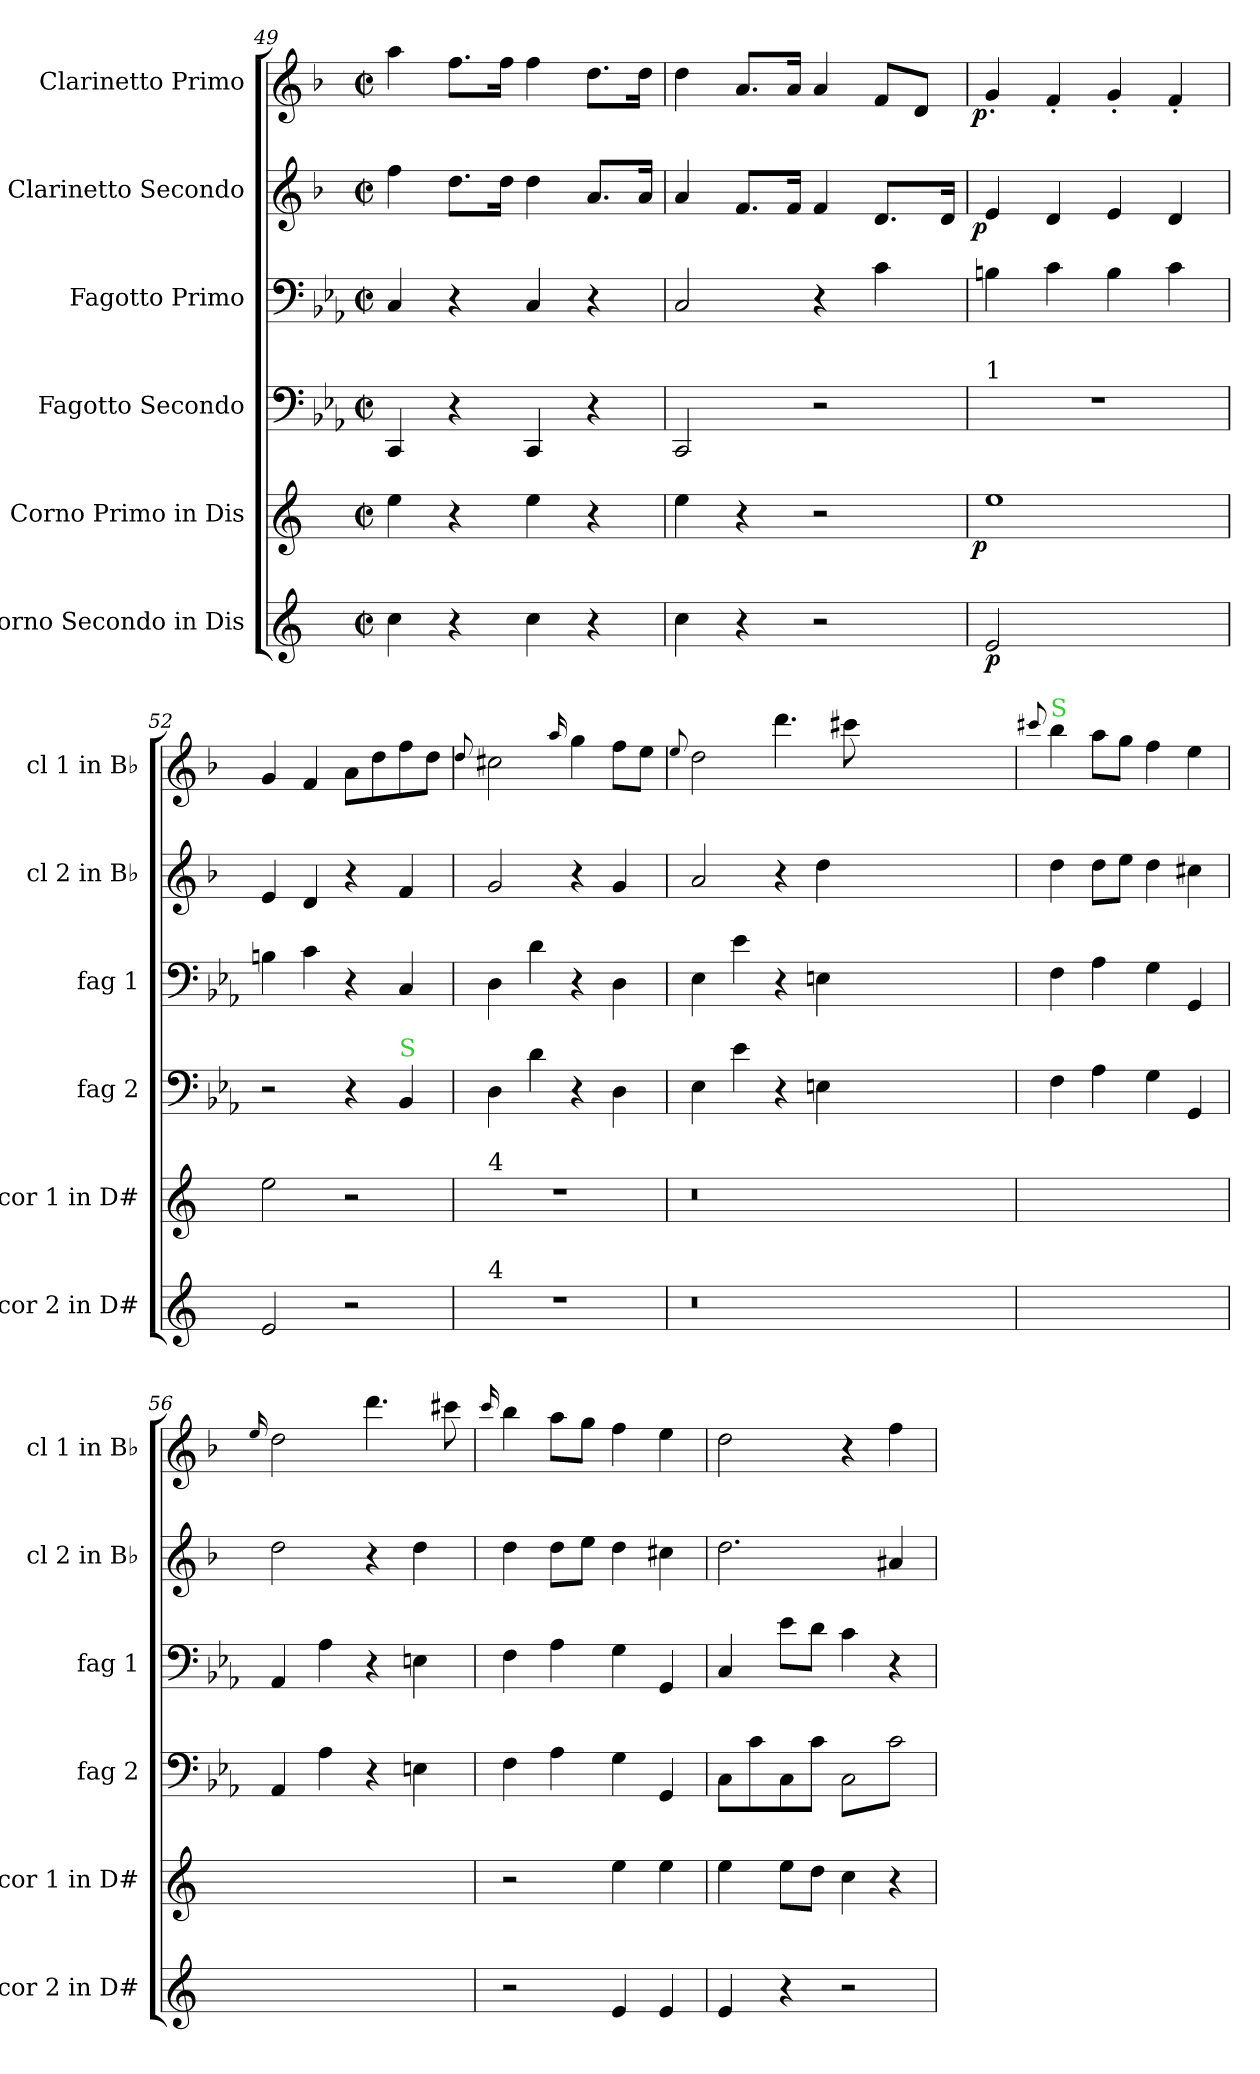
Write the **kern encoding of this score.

**kern	**dynam	**kern	**dynam	**kern	**dynam	**kern	**kern	**dynam	**kern	**dynam
*part6	*part6	*part5	*part5	*part4	*part4	*part3	*part2	*part2	*part1	*part1
*staff6	*staff6	*staff5	*staff5	*staff4	*staff4	*staff3	*staff2	*staff2	*staff1	*staff1
*I"Corno Secondo in Dis	*	*I"Corno Primo in Dis	*	*I"Fagotto Secondo	*	*I"Fagotto Primo	*I"Clarinetto Secondo	*	*I"Clarinetto Primo	*
*I'cor 2 in D#	*	*I'cor 1 in D#	*	*I'fag 2	*	*I'fag 1	*I'cl 2 in B♭	*	*I'cl 1 in B♭	*
*clefG2	*	*clefG2	*	*clefF4	*	*clefF4	*clefG2	*	*clefG2	*
*ITrd5c9	*	*ITrd5c9	*	*	*	*	*ITrd1c2	*	*ITrd1c2	*
*k[b-e-a-]	*	*k[b-e-a-]	*	*k[b-e-a-]	*	*k[b-e-a-]	*k[b-e-a-]	*	*k[b-e-a-]	*
*M2/2	*	*M2/2	*	*M2/2	*	*M2/2	*M2/2	*	*M2/2	*
*met(c|)	*	*met(c|)	*	*met(c|)	*	*met(c|)	*met(c|)	*	*met(c|)	*
=49	=49	=49	=49	=49	=49	=49	=49	=49	=49	=49
4e-\	.	4g\	.	4CC/	.	4C/	4ee-\	.	4gg\	.
4r	.	4r	.	4r	.	4r	8.cc\L	.	8.ee-\L	.
.	.	.	.	.	.	.	16cc\Jk	.	16ee-\Jk	.
4e-\	.	4g\	.	4CC/	.	4C/	4cc\	.	4ee-\	.
4r	.	4r	.	4r	.	4r	8.g/L	.	8.cc\L	.
.	.	.	.	.	.	.	16g/Jk	.	16cc\Jk	.
=50	=50	=50	=50	=50	=50	=50	=50	=50	=50	=50
4e-\	.	4g\	.	2CC/	.	2C/	4g/	.	4cc\	.
4r	.	4r	.	.	.	.	8.e-/L	.	8.g/L	.
.	.	.	.	.	.	.	16e-/Jk	.	16g/Jk	.
2r	.	2r	.	2r	.	4r	4e-/	.	4g/	.
.	.	.	.	.	.	4c\	8.c/L	.	8e-/L	.
.	.	.	.	.	.	.	.	.	8c/J	.
.	.	.	.	.	.	.	16c/Jk	.	.	.
=51	=51	=51	=51	=51	=51	=51	=51	=51	=51	=51
!	!	!	!	!LO:TX:a:t=1	!	!	!	!	!	!
!LO:N:vis=2	!	!	!LO:DY:rj	!	!	!	!	!LO:DY:rj	!	!LO:DY:rj
1G/	p	1g/	p	1r	.	4Bn\	4d/	p	4f'/	p
.	.	.	.	.	.	4c\	4c/	.	4e-'/	.
.	.	.	.	.	.	4B\	4d/	.	4f'/	.
.	.	.	.	.	.	4c\	4c/	.	4e-'/	.
=52	=52	=52	=52	=52	=52	=52	=52	=52	=52	=52
2G/	.	2g\	.	2r	.	4Bn\	4d/	.	4f/	.
.	.	.	.	.	.	4c\	4c/	.	4e-/	.
2r	.	2r	.	4r	.	4r	4r	.	8g\L	.
.	.	.	.	.	.	.	.	.	8cc\	.
!	!	!	!	!LO:TX:a:color=limegreen:t=S	!	!	!	!	!	!
.	.	.	.	4BB-/	fro	4C/	4e-/	.	8ee-\	.
.	.	.	.	.	.	.	.	.	8cc\J	.
=53	=53	=53	=53	=53	=53	=53	=53	=53	=53	=53
.	.	.	.	.	.	.	.	.	8qqcc/	.
!	!	!LO:TX:a:t=4	!	!	!	!	!	!	!	!
!LO:TX:a:t=4	!	!	!	!	!	!	!	!	!	!
1r	.	1r	.	4D\	.	4D\	2f/	.	2bn\	.
.	.	.	.	4d\	.	4d\	.	.	.	.
.	.	.	.	.	.	.	.	.	16qqgg/	.
.	.	.	.	4r	.	4r	4r	.	4ff\	.
.	.	.	.	4D\	.	4D\	4f/	.	8ee-\L	.
.	.	.	.	.	.	.	.	.	8dd\J	.
=54	=54	=54	=54	=54	=54	=54	=54	=54	=54	=54
.	.	.	.	.	.	.	.	.	8qqdd/	.
0.r	.	0.r	.	4E-\	.	4E-\	2g/	.	2cc\	.
.	.	.	.	4e-\	.	4e-\	.	.	.	.
.	.	.	.	4r	.	4r	4r	.	4.ccc\	.
.	.	.	.	4En\	.	4En\	4cc\	.	.	.
.	.	.	.	.	.	.	.	.	8bbn\	.
.	.	.	.	0ryy	.	0ryy	0ryy	.	0ryy	.
=55	=55	=55	=55	=55	=55	=55	=55	=55	=55	=55
.	.	.	.	.	.	.	.	.	8qqbbn/	.
!	!	!	!	!	!	!	!	!	!LO:TX:a:color=limegreen:t=S	!
1ryy	.	1ryy	.	4F\	.	4F\	4cc\	.	4aa-\	.
.	.	.	.	4A-\	.	4A-\	8cc\L	.	8gg\L	.
.	.	.	.	.	.	.	8dd\J	.	8ff\J	.
.	.	.	.	4G\	.	4G\	4cc\	.	4ee-\	.
.	.	.	.	4GG/	.	4GG/	4bn\	.	4dd\	.
=56	=56	=56	=56	=56	=56	=56	=56	=56	=56	=56
.	.	.	.	.	.	.	.	.	16qqdd/	.
1ryy	.	1ryy	.	4AA-/	.	4AA-/	2cc\	.	2cc\	.
.	.	.	.	4A-\	.	4A-\	.	.	.	.
.	.	.	.	4r	.	4r	4r	.	4.ccc\	.
.	.	.	.	4En\	.	4En\	4cc\	.	.	.
.	.	.	.	.	.	.	.	.	8bbn\	.
=57	=57	=57	=57	=57	=57	=57	=57	=57	=57	=57
.	.	.	.	.	.	.	.	.	16qqbb-/	.
2r	.	2r	.	4F\	.	4F\	4cc\	.	4aa-\	.
.	.	.	.	4A-\	.	4A-\	8cc\L	.	8gg\L	.
.	.	.	.	.	.	.	8dd\J	.	8ff\J	.
4G/	.	4g\	.	4G\	.	4G\	4cc\	.	4ee-\	.
4G/	.	4g\	.	4GG/	.	4GG/	4bn\	.	4dd\	.
=58	=58	=58	=58	=58	=58	=58	=58	=58	=58	=58
4G/	.	4g\	.	8C\L	.	4C/	2.cc\	.	2cc\	.
.	.	.	.	8c\	.	.	.	.	.	.
4r	.	8g\L	.	8C\	.	8e-\L	.	.	.	.
.	.	8f\J	.	8c\J	.	8d\J	.	.	.	.
*	*	*	*	*tremolo	*	*	*	*	*	*
2r	.	4e-\	.	8C\L	.	4c\	.	.	4r	.
.	.	.	.	8c\	.	.	.	.	.	.
.	.	4r	.	8C\	.	4r	4g#X/	.	4ee-\	.
.	.	.	.	8c\J	.	.	.	.	.	.
*	*	*	*	*Xtremolo	*	*	*	*	*	*
.	.	.	.	.	.	.	.	.	.	.
.	.	.	.	.	.	.	.	.	.	.
=	=	=	=	=	=	=	=	=	=	=
*-	*-	*-	*-	*-	*-	*-	*-	*-	*-	*-
